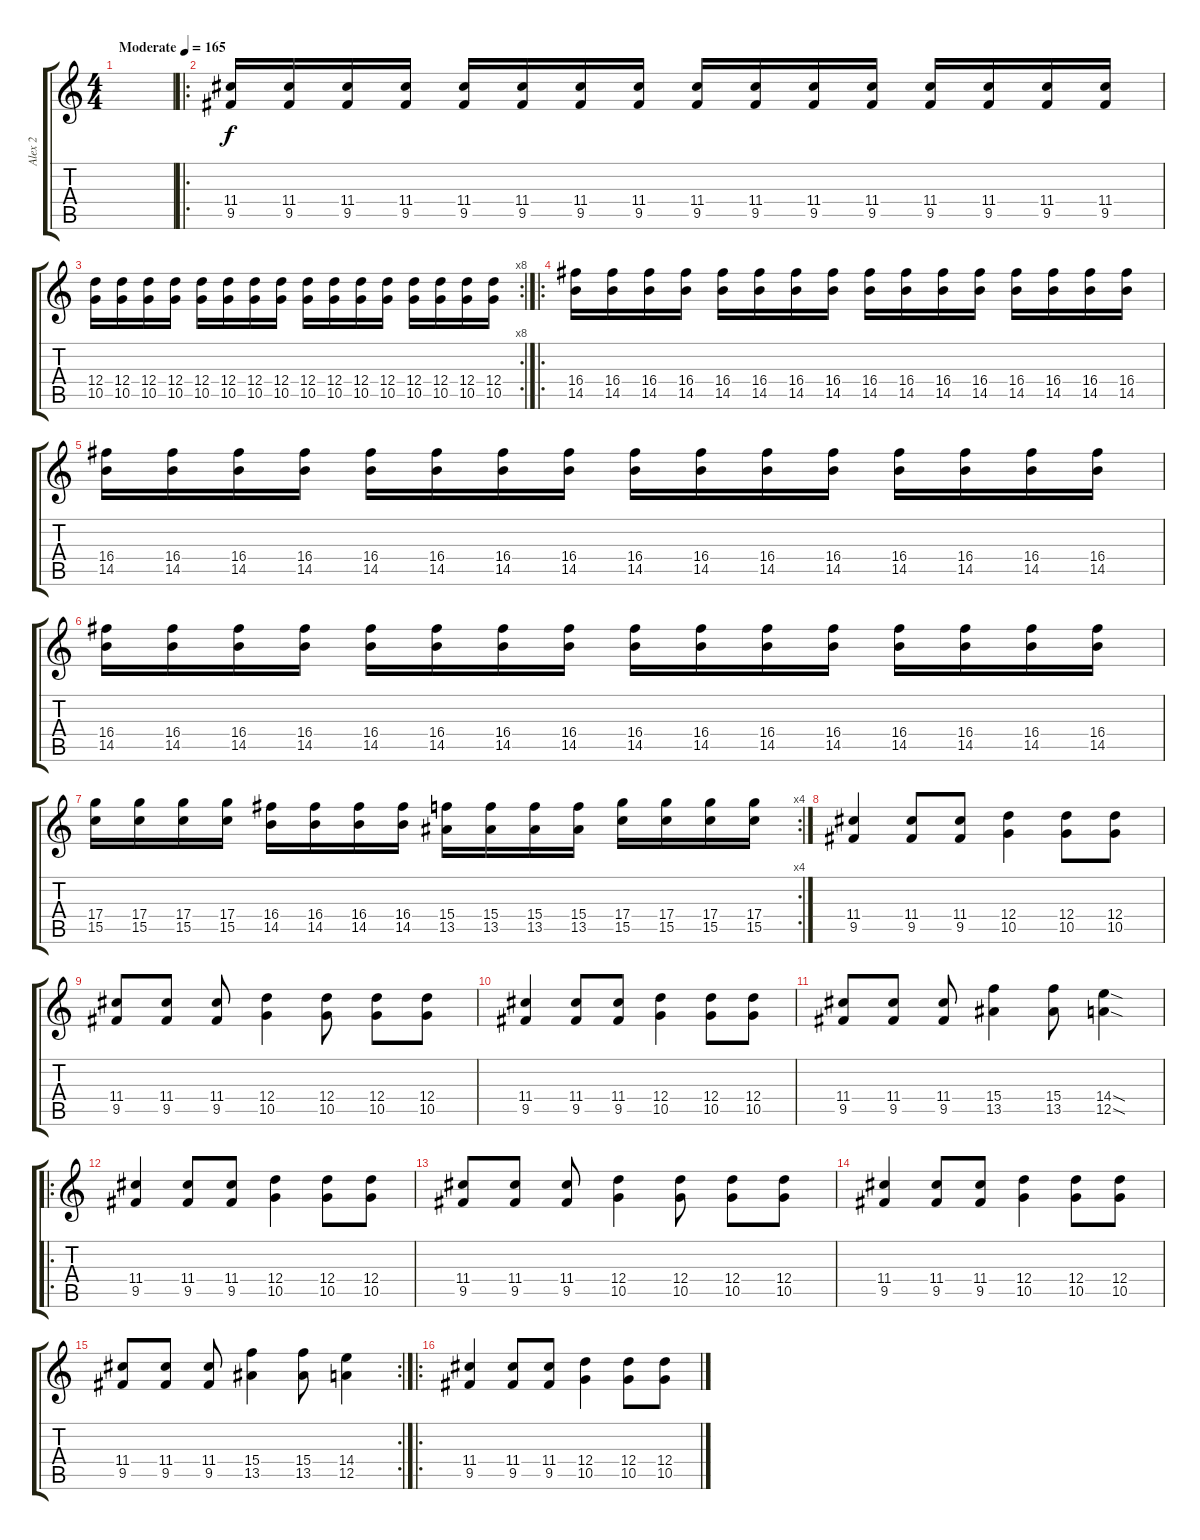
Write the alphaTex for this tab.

\track ("Alex 2" "Alex 2") {instrument distortionguitar}
\staff {score tabs}
\tuning (E4 B3 G3 D3 A2 E2) {hide}
\ts (4 4)
\tempo (165 "Moderate")
\clef g2
\ks c
|
\ro
(11.4 9.5).16 (11.4 9.5).16 (11.4 9.5).16 (11.4 9.5).16 (11.4 9.5).16 (11.4 9.5).16 (11.4 9.5).16 (11.4 9.5).16 (11.4 9.5).16 (11.4 9.5).16 (11.4 9.5).16 (11.4 9.5).16 (11.4 9.5).16 (11.4 9.5).16 (11.4 9.5).16 (11.4 9.5).16 |
\rc 8
(12.4 10.5).16 (12.4 10.5).16 (12.4 10.5).16 (12.4 10.5).16 (12.4 10.5).16 (12.4 10.5).16 (12.4 10.5).16 (12.4 10.5).16 (12.4 10.5).16 (12.4 10.5).16 (12.4 10.5).16 (12.4 10.5).16 (12.4 10.5).16 (12.4 10.5).16 (12.4 10.5).16 (12.4 10.5).16 |
\ro
(16.4 14.5).16 (16.4 14.5).16 (16.4 14.5).16 (16.4 14.5).16 (16.4 14.5).16 (16.4 14.5).16 (16.4 14.5).16 (16.4 14.5).16 (16.4 14.5).16 (16.4 14.5).16 (16.4 14.5).16 (16.4 14.5).16 (16.4 14.5).16 (16.4 14.5).16 (16.4 14.5).16 (16.4 14.5).16 |
(16.4 14.5).16 (16.4 14.5).16 (16.4 14.5).16 (16.4 14.5).16 (16.4 14.5).16 (16.4 14.5).16 (16.4 14.5).16 (16.4 14.5).16 (16.4 14.5).16 (16.4 14.5).16 (16.4 14.5).16 (16.4 14.5).16 (16.4 14.5).16 (16.4 14.5).16 (16.4 14.5).16 (16.4 14.5).16 |
(16.4 14.5).16 (16.4 14.5).16 (16.4 14.5).16 (16.4 14.5).16 (16.4 14.5).16 (16.4 14.5).16 (16.4 14.5).16 (16.4 14.5).16 (16.4 14.5).16 (16.4 14.5).16 (16.4 14.5).16 (16.4 14.5).16 (16.4 14.5).16 (16.4 14.5).16 (16.4 14.5).16 (16.4 14.5).16 |
\rc 4
(17.4 15.5).16 (17.4 15.5).16 (17.4 15.5).16 (17.4 15.5).16 (16.4 14.5).16 (16.4 14.5).16 (16.4 14.5).16 (16.4 14.5).16 (15.4 13.5).16 (15.4 13.5).16 (15.4 13.5).16 (15.4 13.5).16 (17.4 15.5).16 (17.4 15.5).16 (17.4 15.5).16 (17.4 15.5).16 |
(11.4 9.5).4 (11.4 9.5).8 (11.4 9.5).8 (12.4 10.5).4 (12.4 10.5).8 (12.4 10.5).8 |
(11.4 9.5).8 (11.4 9.5).8 (11.4 9.5).8 (12.4 10.5).4 (12.4 10.5).8 (12.4 10.5).8 (12.4 10.5).8 |
(11.4 9.5).4 (11.4 9.5).8 (11.4 9.5).8 (12.4 10.5).4 (12.4 10.5).8 (12.4 10.5).8 |
(11.4 9.5).8 (11.4 9.5).8 (11.4 9.5).8 (15.4 13.5).4 (15.4 13.5).8 (14.4{sod} 12.5{sod}).4 |
\ro
(11.4 9.5).4 (11.4 9.5).8 (11.4 9.5).8 (12.4 10.5).4 (12.4 10.5).8 (12.4 10.5).8 |
(11.4 9.5).8 (11.4 9.5).8 (11.4 9.5).8 (12.4 10.5).4 (12.4 10.5).8 (12.4 10.5).8 (12.4 10.5).8 |
(11.4 9.5).4 (11.4 9.5).8 (11.4 9.5).8 (12.4 10.5).4 (12.4 10.5).8 (12.4 10.5).8 |
\rc 2
(11.4 9.5).8 (11.4 9.5).8 (11.4 9.5).8 (15.4 13.5).4 (15.4 13.5).8 (14.4 12.5).4 |
\ro
(11.4 9.5).4 (11.4 9.5).8 (11.4 9.5).8 (12.4 10.5).4 (12.4 10.5).8 (12.4 10.5).8
